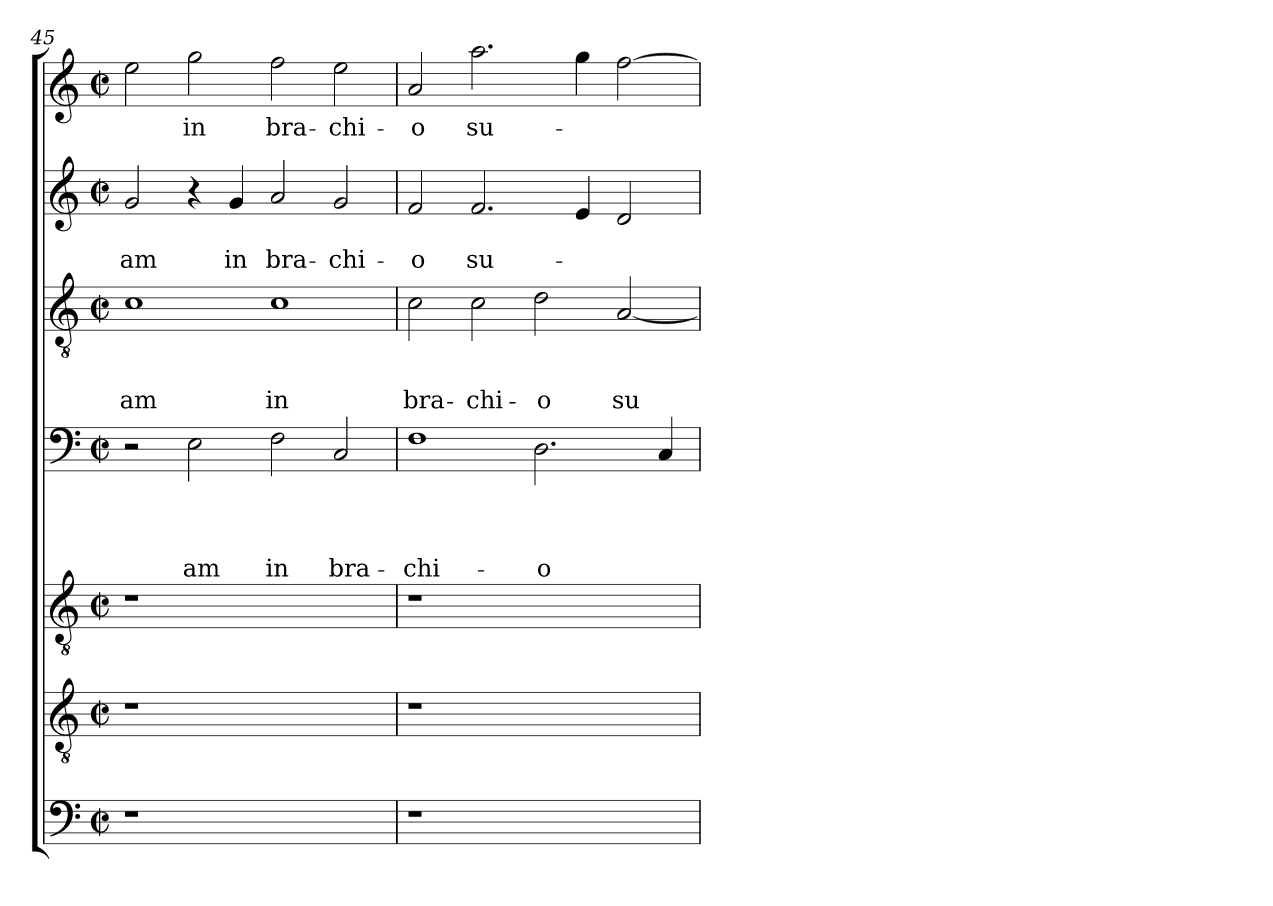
**kern	**kern	**kern	**kern	**text	**text	**text	**text	**kern	**text	**text	**text	**kern	**text	**text	**kern	**text
*part7	*part6	*part5	*part4	*part4	*part4	*part4	*part4	*part3	*part3	*part3	*part3	*part2	*part2	*part2	*part1	*part1
*staff7	*staff6	*staff5	*staff4	*staff4	*staff4	*staff4	*staff4	*staff3	*staff3	*staff3	*staff3	*staff2	*staff2	*staff2	*staff1	*staff1
*clefF4	*clefGv2	*clefGv2	*clefF4	*	*	*	*	*clefGv2	*	*	*	*clefG2	*	*	*clefG2	*
*k[]	*k[]	*k[]	*k[]	*	*	*	*	*k[]	*	*	*	*k[]	*	*	*k[]	*
*C:	*C:	*C:	*C:	*	*	*	*	*C:	*	*	*	*C:	*	*	*C:	*
*M2/2	*M2/2	*M2/2	*M2/2	*	*	*	*	*M2/2	*	*	*	*M2/2	*	*	*M2/2	*
*met(c|)	*met(c|)	*met(c|)	*met(c|)	*	*	*	*	*met(c|)	*	*	*	*met(c|)	*	*	*met(c|)	*
=45	=45	=45	=45	=45	=45	=45	=45	=45	=45	=45	=45	=45	=45	=45	=45	=45
!	!	!	!	!	!	!	!	!	!	!	!LO:LY:b	!	!	!LO:LY:b	!	!
1r	1r	1r	2r	.	.	.	.	1c	.	.	-am	2g/	.	-am	2ee\	.
!	!	!	!	!	!	!	!LO:LY:b	!	!	!	!	!	!	!	!	!LO:LY:b
.	.	.	2E\	.	.	.	am	.	.	.	.	4r	.	.	2gg\	in
!	!	!	!	!	!	!	!	!	!	!	!	!	!	!LO:LY:b	!	!
.	.	.	.	.	.	.	.	.	.	.	.	4g/	.	in	.	.
!	!	!	!	!	!	!	!LO:LY:b	!	!	!	!LO:LY:b	!	!	!LO:LY:b	!	!LO:LY:b
1ryy	1ryy	1ryy	2F\	.	.	.	in	1c	.	.	in	2a/	.	bra-	2ff\	bra-
!	!	!	!	!	!	!	!LO:LY:b:rj	!	!	!	!	!	!	!LO:LY:b:rj	!	!LO:LY:b:rj
.	.	.	2C/	.	.	.	bra-	.	.	.	.	2g/	.	-chi-	2ee\	-chi-
=46	=46	=46	=46	=46	=46	=46	=46	=46	=46	=46	=46	=46	=46	=46	=46	=46
!	!	!	!	!	!	!	!LO:LY:b:rj	!	!	!	!LO:LY:b	!	!	!LO:LY:b	!	!LO:LY:b
1r	1r	1r	1F	.	.	.	-chi-	2c\	.	.	bra-	2f/	.	-o	2a/	-o
!	!	!	!	!	!	!	!	!	!	!	!LO:LY:b:rj	!	!	!LO:LY:b	!	!LO:LY:b
.	.	.	.	.	.	.	.	2c\	.	.	-chi-	2.f/	.	su-	2.aa\	su-
!	!	!	!	!	!	!	!LO:LY:b	!	!	!	!LO:LY:b	!	!	!	!	!
1ryy	1ryy	1ryy	2.D\	.	.	.	-o	2d\	.	.	-o	.	.	.	.	.
.	.	.	.	.	.	.	.	.	.	.	.	4e/	.	.	4gg\	.
!	!	!	!	!	!	!	!	!	!	!	!LO:LY:b	!	!	!	!	!
.	.	.	.	.	.	.	.	[<2A/	.	.	su-	2d/	.	.	[>2ff\	.
.	.	.	4C/	.	.	.	.	.	.	.	.	.	.	.	.	.
=	=	=	=	=	=	=	=	=	=	=	=	=	=	=	=	=
*-	*-	*-	*-	*-	*-	*-	*-	*-	*-	*-	*-	*-	*-	*-	*-	*-
